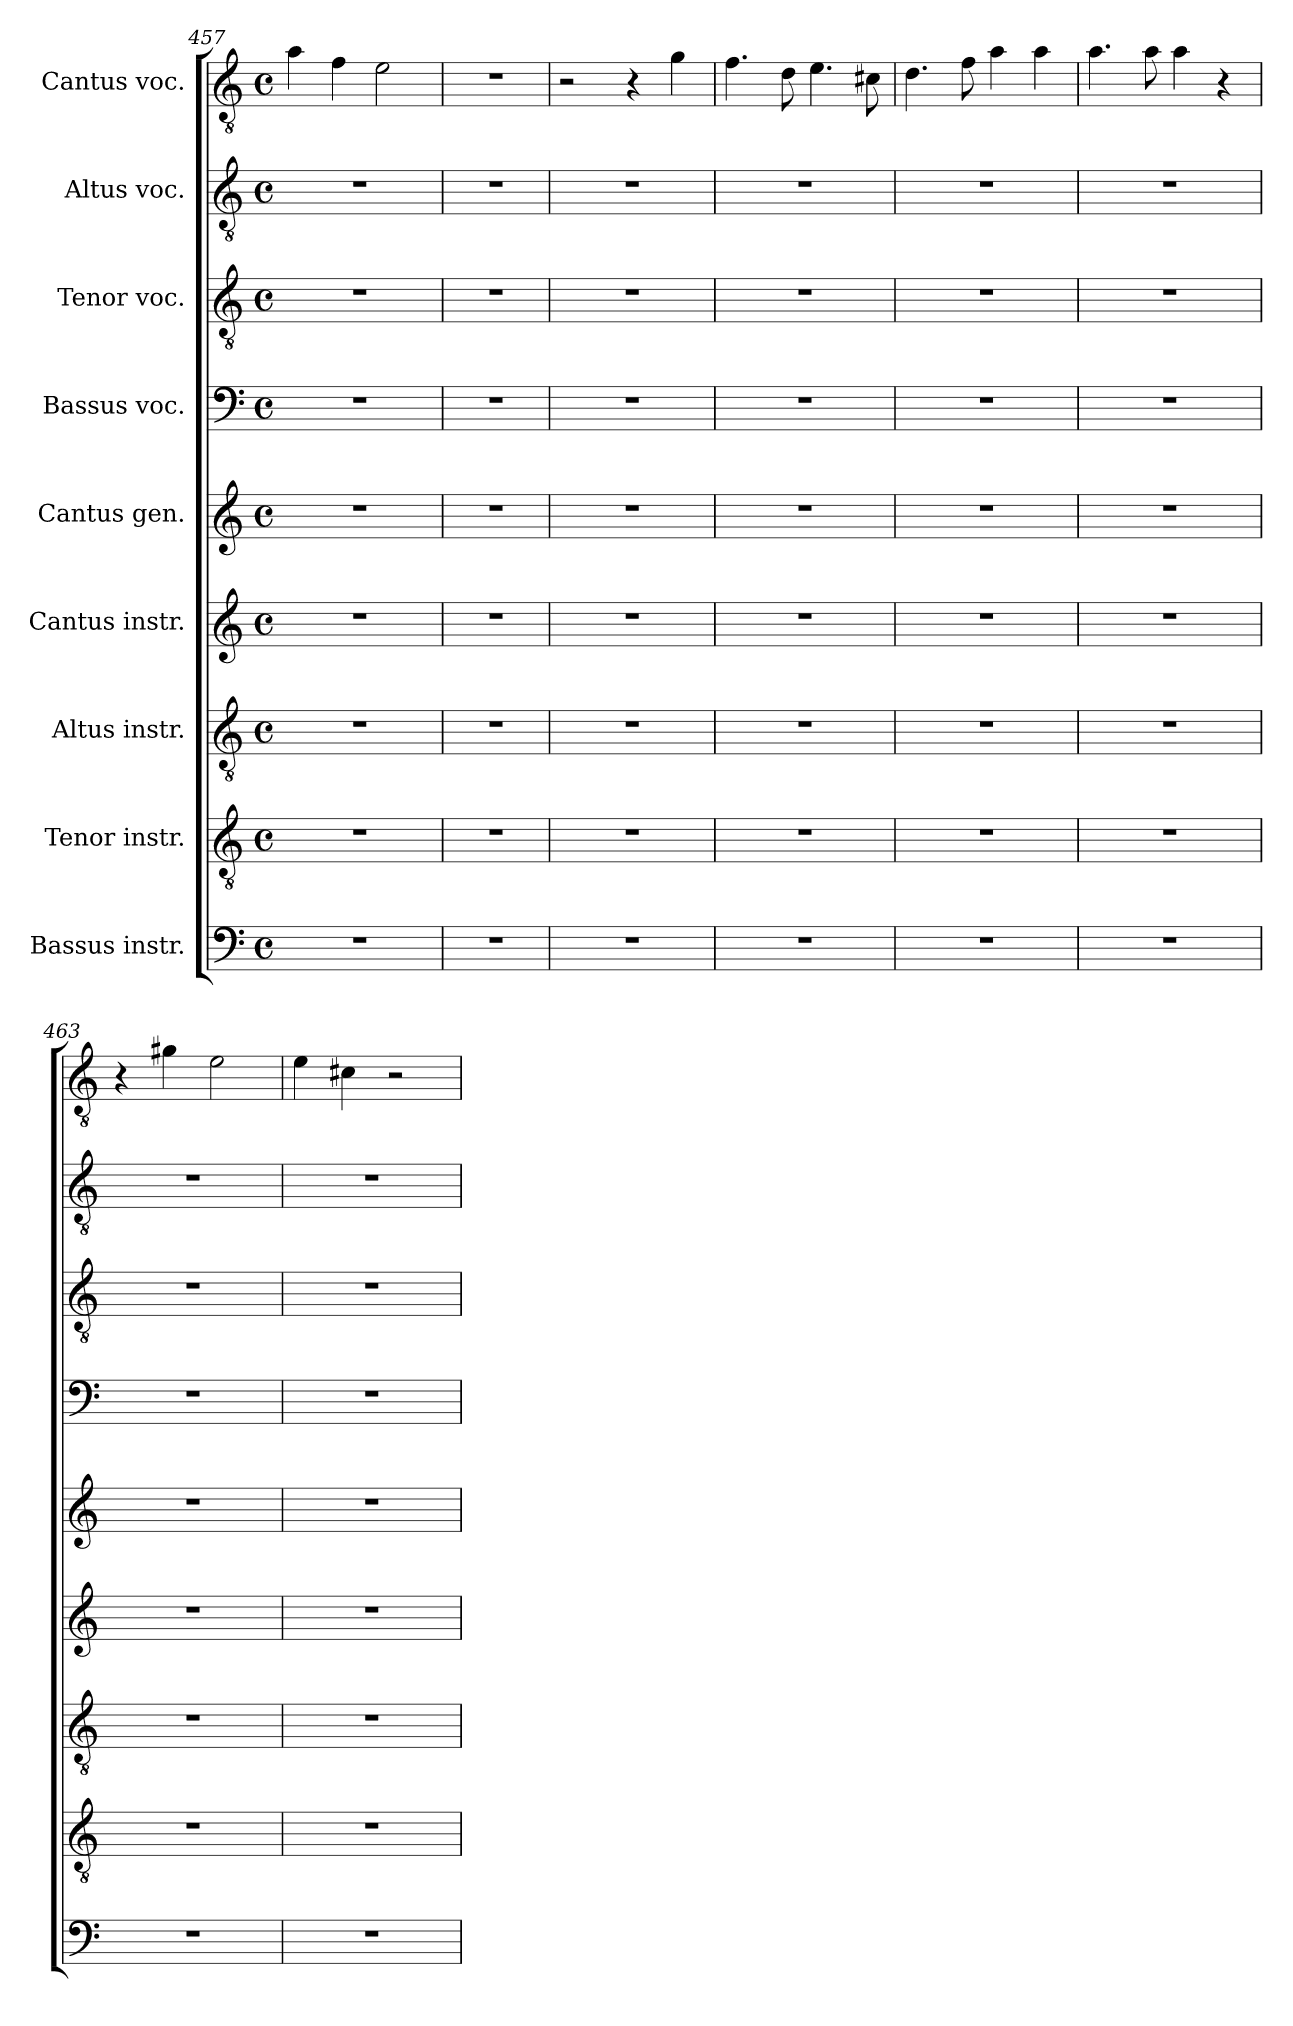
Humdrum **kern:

**kern	**kern	**kern	**kern	**kern	**kern	**kern	**kern	**kern
*part9	*part8	*part7	*part6	*part5	*part4	*part3	*part2	*part1
*staff9	*staff8	*staff7	*staff6	*staff5	*staff4	*staff3	*staff2	*staff1
*I"Bassus instr.	*I"Tenor instr.	*I"Altus instr.	*I"Cantus instr.	*I"Cantus gen.	*I"Bassus voc.	*I"Tenor voc.	*I"Altus voc.	*I"Cantus voc.
*clefF4	*clefGv2	*clefGv2	*clefG2	*clefG2	*clefF4	*clefGv2	*clefGv2	*clefGv2
*k[]	*k[]	*k[]	*k[]	*k[]	*k[]	*k[]	*k[]	*k[]
*C:	*C:	*C:	*C:	*C:	*C:	*C:	*C:	*C:
*M4/4	*M4/4	*M4/4	*M4/4	*M4/4	*M4/4	*M4/4	*M4/4	*M4/4
*met(c)	*met(c)	*met(c)	*met(c)	*met(c)	*met(c)	*met(c)	*met(c)	*met(c)
=457	=457	=457	=457	=457	=457	=457	=457	=457
1r	1r	1r	1r	1r	1r	1r	1r	4a\
.	.	.	.	.	.	.	.	4f\
.	.	.	.	.	.	.	.	2e\
=458	=458	=458	=458	=458	=458	=458	=458	=458
1r	1r	1r	1r	1r	1r	1r	1r	1r
=459	=459	=459	=459	=459	=459	=459	=459	=459
1r	1r	1r	1r	1r	1r	1r	1r	2r
.	.	.	.	.	.	.	.	4r
.	.	.	.	.	.	.	.	4g\
!!LO:LB:g=z
=460	=460	=460	=460	=460	=460	=460	=460	=460
1r	1r	1r	1r	1r	1r	1r	1r	4.f\
.	.	.	.	.	.	.	.	8d\
.	.	.	.	.	.	.	.	4.e\
.	.	.	.	.	.	.	.	8c#X\
=461	=461	=461	=461	=461	=461	=461	=461	=461
1r	1r	1r	1r	1r	1r	1r	1r	4.d\
.	.	.	.	.	.	.	.	8f\
.	.	.	.	.	.	.	.	4a\
.	.	.	.	.	.	.	.	4a\
=462	=462	=462	=462	=462	=462	=462	=462	=462
1r	1r	1r	1r	1r	1r	1r	1r	4.a\
.	.	.	.	.	.	.	.	8a\
.	.	.	.	.	.	.	.	4a\
.	.	.	.	.	.	.	.	4r
=463	=463	=463	=463	=463	=463	=463	=463	=463
1r	1r	1r	1r	1r	1r	1r	1r	4r
.	.	.	.	.	.	.	.	4g#X\
.	.	.	.	.	.	.	.	2e\
=464	=464	=464	=464	=464	=464	=464	=464	=464
1r	1r	1r	1r	1r	1r	1r	1r	4e\
.	.	.	.	.	.	.	.	4c#X\
.	.	.	.	.	.	.	.	2r
=	=	=	=	=	=	=	=	=
*-	*-	*-	*-	*-	*-	*-	*-	*-
